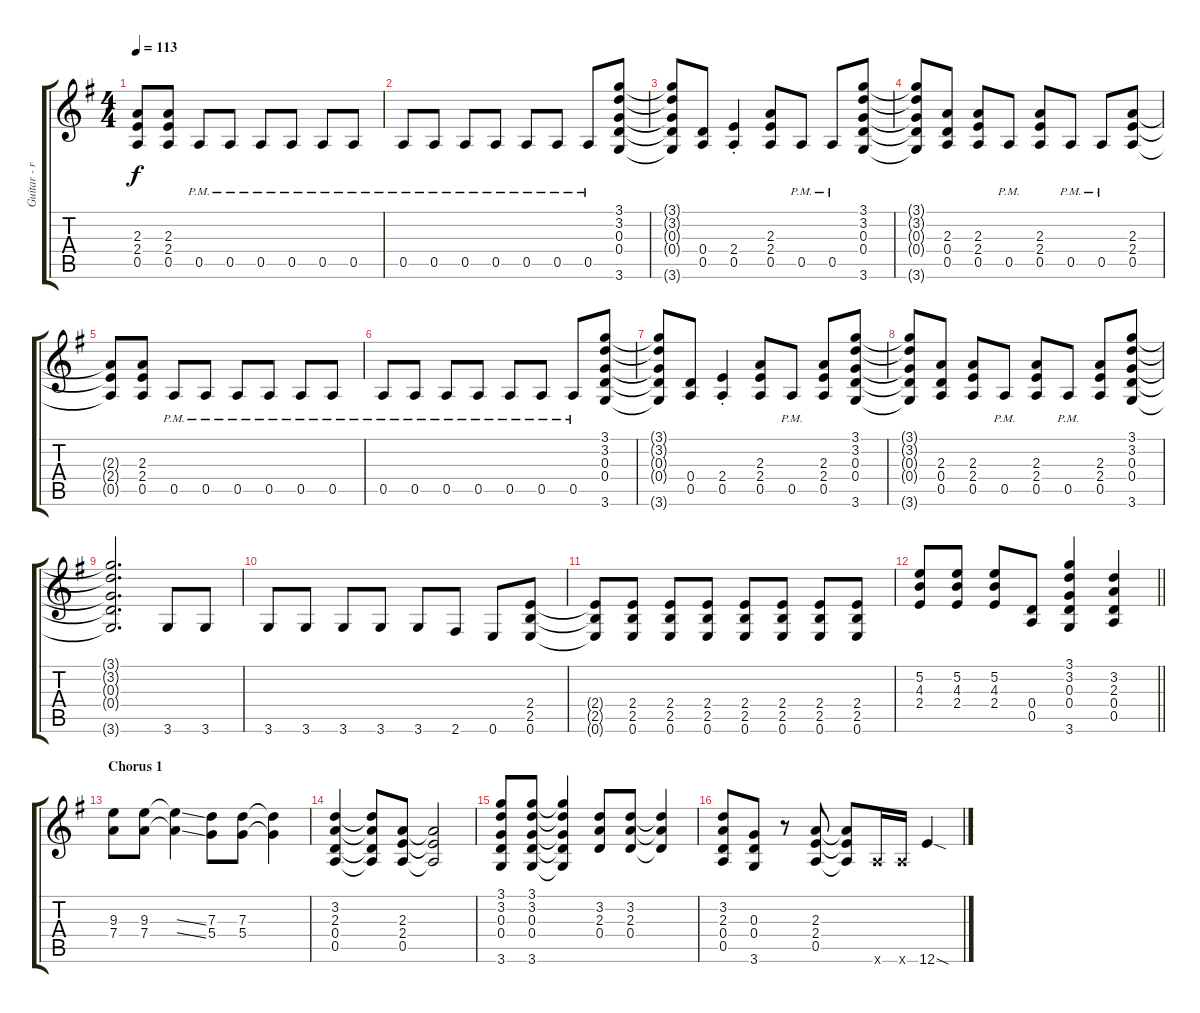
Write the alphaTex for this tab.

\track ("Guitar - rhythm - left" "Guitar - r") {instrument overdrivenguitar}
\staff {score tabs}
\tuning (E4 B3 G3 D3 A2 E2) {hide}
\ts (4 4)
\tempo 113
\clef g2
\ks g
(2.3{t} 2.4{t} 0.5{t}).8{dy f} (2.3 2.4 0.5).8 0.5{pm}.8 0.5{pm}.8 0.5{pm}.8 0.5{pm}.8 0.5{pm}.8 0.5{pm}.8 |
0.5{pm}.8 0.5{pm}.8 0.5{pm}.8 0.5{pm}.8 0.5{pm}.8 0.5{pm}.8 0.5{pm}.8 (3.1 3.2 0.3 0.4 3.6).8 |
(3.1{t} 3.2{t} 0.3{t} 0.4{t} 3.6{t}).8 (0.4 0.5).8 (2.4{st} 0.5{st}).4 (2.3 2.4 0.5).8 0.5{pm}.8 0.5{pm}.8 (3.1 3.2 0.3 0.4 3.6).8 |
(3.1{t} 3.2{t} 0.3{t} 0.4{t} 3.6{t}).8 (2.3 0.4 0.5).8 (2.3 2.4 0.5).8 0.5{pm}.8 (2.3 2.4 0.5).8 0.5{pm}.8 0.5{pm}.8 (2.3 2.4 0.5).8 |
(2.3{t} 2.4{t} 0.5{t}).8 (2.3 2.4 0.5).8 0.5{pm}.8 0.5{pm}.8 0.5{pm}.8 0.5{pm}.8 0.5{pm}.8 0.5{pm}.8 |
0.5{pm}.8 0.5{pm}.8 0.5{pm}.8 0.5{pm}.8 0.5{pm}.8 0.5{pm}.8 0.5{pm}.8 (3.1 3.2 0.3 0.4 3.6).8 |
(3.1{t} 3.2{t} 0.3{t} 0.4{t} 3.6{t}).8 (0.4 0.5).8 (2.4{st} 0.5{st}).4 (2.3 2.4 0.5).8 0.5{pm}.8 (2.3 2.4 0.5).8 (3.1 3.2 0.3 0.4 3.6).8 |
(3.1{t} 3.2{t} 0.3{t} 0.4{t} 3.6{t}).8 (2.3 0.4 0.5).8 (2.3 2.4 0.5).8 0.5{pm}.8 (2.3 2.4 0.5).8 0.5{pm}.8 (2.3 2.4 0.5).8 (3.1 3.2 0.3 0.4 3.6).8 |
(3.1{t} 3.2{t} 0.3{t} 0.4{t} 3.6{t}).2{d} 3.6.8 3.6.8 |
3.6.8 3.6.8 3.6.8 3.6.8 3.6.8 2.6.8 0.6.8 (2.4 2.5 0.6).8 |
(2.4{t} 2.5{t} 0.6{t}).8 (2.4 2.5 0.6).8 (2.4 2.5 0.6).8 (2.4 2.5 0.6).8 (2.4 2.5 0.6).8 (2.4 2.5 0.6).8 (2.4 2.5 0.6).8 (2.4 2.5 0.6).8 |
\barLineRight lightlight
(5.2 4.3 2.4).8 (5.2 4.3 2.4).8 (5.2 4.3 2.4).8 (0.4 0.5).8 (3.1 3.2 0.3 0.4 3.6).4 (3.2 2.3 0.4 0.5).4 |
\section ("" "Chorus 1")
(9.3 7.4).8 (9.3 7.4).8 (9.3{ss t} 7.4{ss t}).4 (7.3 5.4).8 (7.3 5.4).8 (7.3{t} 5.4{t}).4 |
(3.2 2.3 0.4 0.5).4 (3.2{t} 2.3{t} 0.4{t} 0.5{t}).8 (2.3 2.4 0.5).8 (2.3{t} 2.4{t} 0.5{t}).2 |
(3.1 3.2 0.3 0.4 3.6).8 (3.1 3.2 0.3 0.4 3.6).8 (3.1{t} 3.2{t} 0.3{t} 0.4{t} 3.6{t}).4 (3.2 2.3 0.4).8 (3.2 2.3 0.4).8 (3.2{t} 2.3{t} 0.4{t}).4 |
(3.2 2.3 0.4 0.5).8 (0.3 0.4 3.6).8 r.8 (2.3 2.4 0.5).8 (2.3{t} 2.4{t} 0.5{t}).8 5.6{x}.16 5.6{x}.16 12.6{sod}.4
